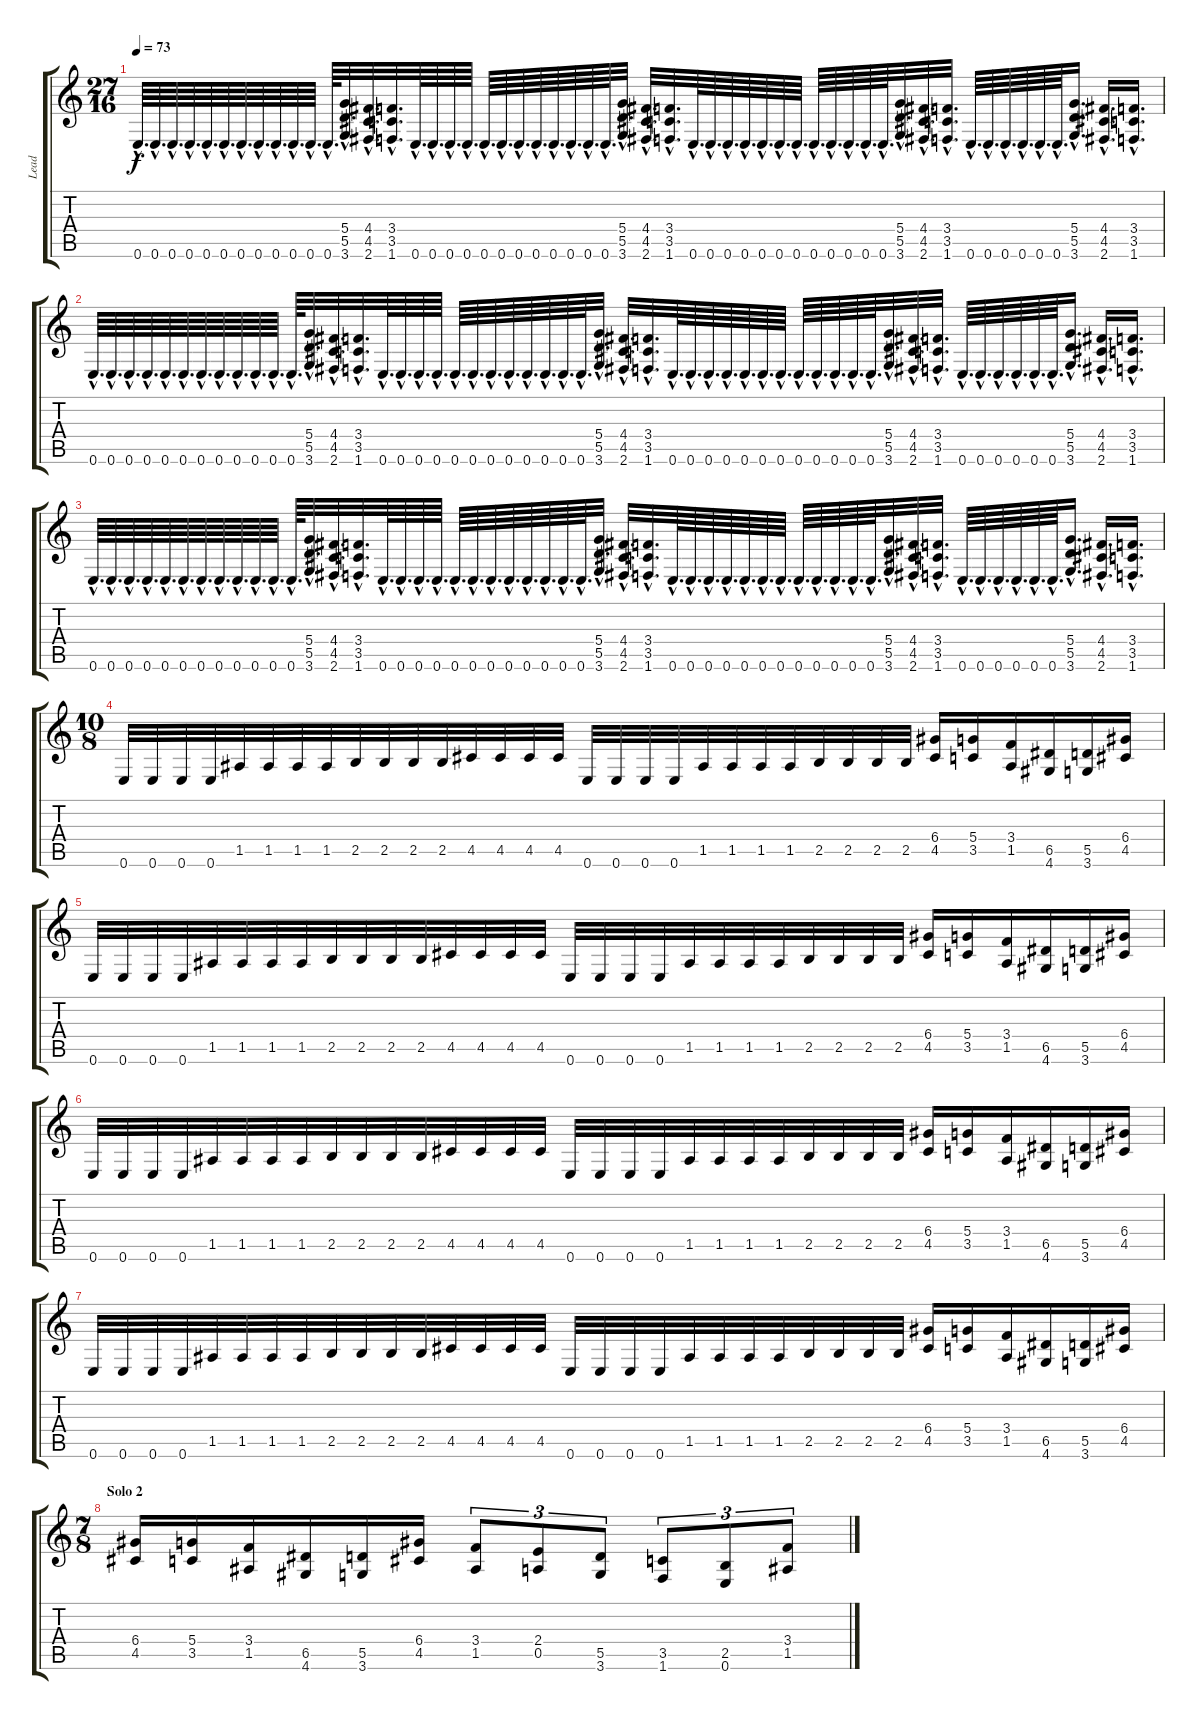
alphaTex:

\track ("Lead" "Lead") {instrument distortionguitar}
\staff {score tabs}
\tuning (E4 B3 G3 D3 A2 E2) {hide}
\ts (27 16)
\tempo 73
\clef g2
\ks c
0.6{hac}.64{d dy f} 0.6{hac}.64{d} 0.6{hac}.64{d} 0.6{hac}.64{d} 0.6{hac}.64{d} 0.6{hac}.64{d} 0.6{hac}.64{d} 0.6{hac}.64{d} 0.6{hac}.64{d} 0.6{hac}.64{d} 0.6{hac}.64{d} 0.6{hac}.64{d} (5.4{hac} 5.5{hac} 3.6{hac}).32{d} (4.4{hac} 4.5{hac} 2.6{hac}).32{d} (3.4{hac} 3.5{hac} 1.6{hac}).32{d} 0.6{hac}.64{d} 0.6{hac}.64{d} 0.6{hac}.64{d} 0.6{hac}.64{d} 0.6{hac}.64{d} 0.6{hac}.64{d} 0.6{hac}.64{d} 0.6{hac}.64{d} 0.6{hac}.64{d} 0.6{hac}.64{d} 0.6{hac}.64{d} 0.6{hac}.64{d} (5.4{hac} 5.5{hac} 3.6{hac}).32{d} (4.4{hac} 4.5{hac} 2.6{hac}).32{d} (3.4{hac} 3.5{hac} 1.6{hac}).32{d} 0.6{hac}.64{d} 0.6{hac}.64{d} 0.6{hac}.64{d} 0.6{hac}.64{d} 0.6{hac}.64{d} 0.6{hac}.64{d} 0.6{hac}.64{d} 0.6{hac}.64{d} 0.6{hac}.64{d} 0.6{hac}.64{d} 0.6{hac}.64{d} 0.6{hac}.64{d} (5.4{hac} 5.5{hac} 3.6{hac}).32{d} (4.4{hac} 4.5{hac} 2.6{hac}).32{d} (3.4{hac} 3.5{hac} 1.6{hac}).32{d} 0.6{hac}.64{d} 0.6{hac}.64{d} 0.6{hac}.64{d} 0.6{hac}.64{d} 0.6{hac}.64{d} 0.6{hac}.64{d} (5.4{hac} 5.5{hac} 3.6{hac}).16{d} (4.4{hac} 4.5{hac} 2.6{hac}).16{d} (3.4{hac} 3.5{hac} 1.6{hac}).16{d} |
0.6{hac}.64{d} 0.6{hac}.64{d} 0.6{hac}.64{d} 0.6{hac}.64{d} 0.6{hac}.64{d} 0.6{hac}.64{d} 0.6{hac}.64{d} 0.6{hac}.64{d} 0.6{hac}.64{d} 0.6{hac}.64{d} 0.6{hac}.64{d} 0.6{hac}.64{d} (5.4{hac} 5.5{hac} 3.6{hac}).32{d} (4.4{hac} 4.5{hac} 2.6{hac}).32{d} (3.4{hac} 3.5{hac} 1.6{hac}).32{d} 0.6{hac}.64{d} 0.6{hac}.64{d} 0.6{hac}.64{d} 0.6{hac}.64{d} 0.6{hac}.64{d} 0.6{hac}.64{d} 0.6{hac}.64{d} 0.6{hac}.64{d} 0.6{hac}.64{d} 0.6{hac}.64{d} 0.6{hac}.64{d} 0.6{hac}.64{d} (5.4{hac} 5.5{hac} 3.6{hac}).32{d} (4.4{hac} 4.5{hac} 2.6{hac}).32{d} (3.4{hac} 3.5{hac} 1.6{hac}).32{d} 0.6{hac}.64{d} 0.6{hac}.64{d} 0.6{hac}.64{d} 0.6{hac}.64{d} 0.6{hac}.64{d} 0.6{hac}.64{d} 0.6{hac}.64{d} 0.6{hac}.64{d} 0.6{hac}.64{d} 0.6{hac}.64{d} 0.6{hac}.64{d} 0.6{hac}.64{d} (5.4{hac} 5.5{hac} 3.6{hac}).32{d} (4.4{hac} 4.5{hac} 2.6{hac}).32{d} (3.4{hac} 3.5{hac} 1.6{hac}).32{d} 0.6{hac}.64{d} 0.6{hac}.64{d} 0.6{hac}.64{d} 0.6{hac}.64{d} 0.6{hac}.64{d} 0.6{hac}.64{d} (5.4{hac} 5.5{hac} 3.6{hac}).16{d} (4.4{hac} 4.5{hac} 2.6{hac}).16{d} (3.4{hac} 3.5{hac} 1.6{hac}).16{d} |
0.6{hac}.64{d} 0.6{hac}.64{d} 0.6{hac}.64{d} 0.6{hac}.64{d} 0.6{hac}.64{d} 0.6{hac}.64{d} 0.6{hac}.64{d} 0.6{hac}.64{d} 0.6{hac}.64{d} 0.6{hac}.64{d} 0.6{hac}.64{d} 0.6{hac}.64{d} (5.4{hac} 5.5{hac} 3.6{hac}).32{d} (4.4{hac} 4.5{hac} 2.6{hac}).32{d} (3.4{hac} 3.5{hac} 1.6{hac}).32{d} 0.6{hac}.64{d} 0.6{hac}.64{d} 0.6{hac}.64{d} 0.6{hac}.64{d} 0.6{hac}.64{d} 0.6{hac}.64{d} 0.6{hac}.64{d} 0.6{hac}.64{d} 0.6{hac}.64{d} 0.6{hac}.64{d} 0.6{hac}.64{d} 0.6{hac}.64{d} (5.4{hac} 5.5{hac} 3.6{hac}).32{d} (4.4{hac} 4.5{hac} 2.6{hac}).32{d} (3.4{hac} 3.5{hac} 1.6{hac}).32{d} 0.6{hac}.64{d} 0.6{hac}.64{d} 0.6{hac}.64{d} 0.6{hac}.64{d} 0.6{hac}.64{d} 0.6{hac}.64{d} 0.6{hac}.64{d} 0.6{hac}.64{d} 0.6{hac}.64{d} 0.6{hac}.64{d} 0.6{hac}.64{d} 0.6{hac}.64{d} (5.4{hac} 5.5{hac} 3.6{hac}).32{d} (4.4{hac} 4.5{hac} 2.6{hac}).32{d} (3.4{hac} 3.5{hac} 1.6{hac}).32{d} 0.6{hac}.64{d} 0.6{hac}.64{d} 0.6{hac}.64{d} 0.6{hac}.64{d} 0.6{hac}.64{d} 0.6{hac}.64{d} (5.4{hac} 5.5{hac} 3.6{hac}).16{d} (4.4{hac} 4.5{hac} 2.6{hac}).16{d} (3.4{hac} 3.5{hac} 1.6{hac}).16{d} |
\ts (10 8)
0.6.32 0.6.32 0.6.32 0.6.32 1.5.32 1.5.32 1.5.32 1.5.32 2.5.32 2.5.32 2.5.32 2.5.32 4.5.32 4.5.32 4.5.32 4.5.32 0.6.32 0.6.32 0.6.32 0.6.32 1.5.32 1.5.32 1.5.32 1.5.32 2.5.32 2.5.32 2.5.32 2.5.32 (6.4 4.5).16 (5.4 3.5).16 (3.4 1.5).16 (6.5 4.6).16 (5.5 3.6).16 (6.4 4.5).16 |
0.6.32 0.6.32 0.6.32 0.6.32 1.5.32 1.5.32 1.5.32 1.5.32 2.5.32 2.5.32 2.5.32 2.5.32 4.5.32 4.5.32 4.5.32 4.5.32 0.6.32 0.6.32 0.6.32 0.6.32 1.5.32 1.5.32 1.5.32 1.5.32 2.5.32 2.5.32 2.5.32 2.5.32 (6.4 4.5).16 (5.4 3.5).16 (3.4 1.5).16 (6.5 4.6).16 (5.5 3.6).16 (6.4 4.5).16 |
0.6.32 0.6.32 0.6.32 0.6.32 1.5.32 1.5.32 1.5.32 1.5.32 2.5.32 2.5.32 2.5.32 2.5.32 4.5.32 4.5.32 4.5.32 4.5.32 0.6.32 0.6.32 0.6.32 0.6.32 1.5.32 1.5.32 1.5.32 1.5.32 2.5.32 2.5.32 2.5.32 2.5.32 (6.4 4.5).16 (5.4 3.5).16 (3.4 1.5).16 (6.5 4.6).16 (5.5 3.6).16 (6.4 4.5).16 |
0.6.32 0.6.32 0.6.32 0.6.32 1.5.32 1.5.32 1.5.32 1.5.32 2.5.32 2.5.32 2.5.32 2.5.32 4.5.32 4.5.32 4.5.32 4.5.32 0.6.32 0.6.32 0.6.32 0.6.32 1.5.32 1.5.32 1.5.32 1.5.32 2.5.32 2.5.32 2.5.32 2.5.32 (6.4 4.5).16 (5.4 3.5).16 (3.4 1.5).16 (6.5 4.6).16 (5.5 3.6).16 (6.4 4.5).16 |
\ts (7 8)
\section ("" "Solo 2")
(6.4 4.5).16 (5.4 3.5).16 (3.4 1.5).16 (6.5 4.6).16 (5.5 3.6).16 (6.4 4.5).16 (3.4 1.5).8{tu (3 2)} (2.4 0.5).8{tu (3 2)} (5.5 3.6).8{tu (3 2)} (3.5 1.6).8{tu (3 2)} (2.5 0.6).8{tu (3 2)} (3.4 1.5).8{tu (3 2)}
